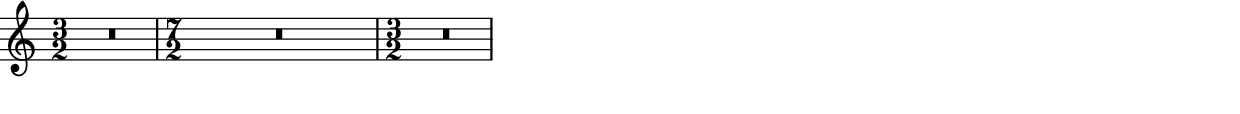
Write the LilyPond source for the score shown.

%% Generated by lilypond-book
%% Options: [exampleindent=10.16\mm,indent=0\mm,line-width=160\mm,paper-height=845.047\pt,paper-width=597.508\pt,papersize='(cons (* 597.508 pt) (* 845.047 pt))]
\include "lilypond-book-preamble.ly"


% ****************************************************************
% Start cut-&-pastable-section
% ****************************************************************

#(ly:set-option 'eps-box-padding 3.000000)



\paper {
  #(set-paper-size '(cons (* 597.508 pt) (* 845.047 pt)))
  indent = 0\mm
  line-width = 160\mm
  % offset the left padding, also add 1mm as lilypond creates cropped
  % images with a little space on the right
  line-width = #(- line-width (* mm  3.000000) (* mm 1))
}

\layout {
  
}




% ****************************************************************
% ly snippet:
% ****************************************************************
\sourcefilename "/lilypond-2.26.0/input/regression/multi-measure-rest-tweaks.ly"
\sourcefileline 0
\header {
  texidoc = "Multi-measure rests standard values can be tweaked."
}

\version "2.17.6"

\markup "Use non-standard multi-measure rests:"
\new Staff {
  \override MultiMeasureRest.usable-duration-logs = #(iota 2 1)
  \time 1/4 R4
  \time 2/4 R2
}
\markup "Round up to the longer rest:"
\new Staff {
  \override MultiMeasureRest.round-up-to-longer-rest = ##t
  \time 3/2 R1.
  \time 7/2 R\breve..
}
\markup "Round up to the longer rest only in specified time signatures:"
\new Staff {
  \override MultiMeasureRest.round-up-exceptions = #'((3 . 2))
  \time 3/2 R1.
  \time 7/2 R\breve..
  \time 3/2 R1.
}



% ****************************************************************
% end ly snippet
% ****************************************************************
